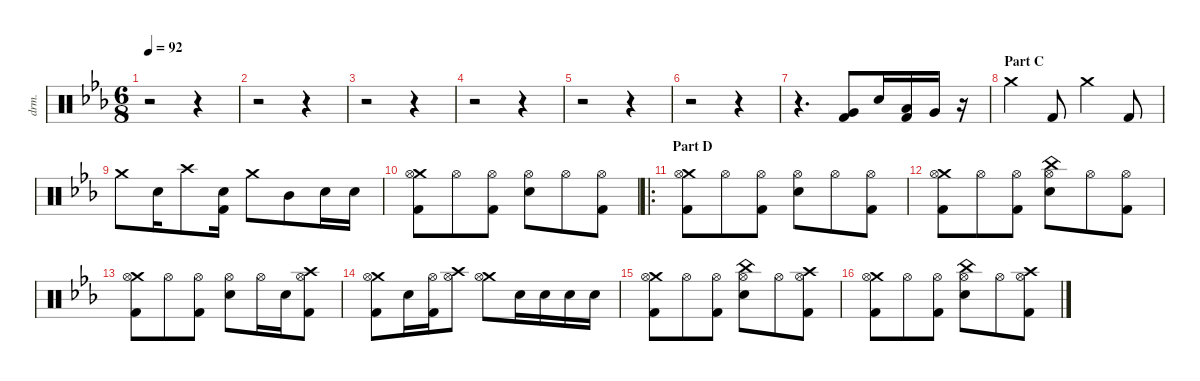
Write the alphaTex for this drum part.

\defaultSystemsLayout 4
\hideDynamics
\bracketExtendMode nobrackets
\track ("Drums - Martin Mendez" "drm.") {instrument percussion}
\staff {score}
\articulation defaults
\ts (6 8)
\tempo 92
\clef neutral
\ks cminor
r.2{dy f} r.4 |
r.2 r.4 |
r.2 r.4 |
r.2 r.4 |
r.2 r.4 |
r.2 r.4 |
r.4{d} ("Very Low Tom (hit)"{acc forcenatural} "Kick (hit) 2"{acc forcenatural}).8 "Snare (hit) 2"{acc forcenatural}.16 ("Low Tom (hit)"{acc forcenatural} "Kick (hit) 2"{acc forcenatural}).16 "Very Low Tom (hit)"{acc forcenatural}.16 r.16 |
\section ("" "Part C")
"Crash medium (hit)"{acc forcenatural}.4 "Kick (hit) 2"{acc forcenatural}.8 "Crash medium (hit)"{acc forcenatural}.4 "Kick (hit) 2"{acc forcenatural}.8 |
"Crash medium (hit)"{acc forcenatural}.8 "Snare (hit) 2"{acc forcenatural}.16 "Crash high (hit)"{acc forcenatural}.8 ("Snare (hit) 2"{acc forcenatural} "Kick (hit) 2"{acc forcenatural}).16 "Crash medium (hit)"{acc forcenatural}.8 "Mid Tom (hit)"{acc forcenatural}.8 "Snare (hit) 2"{acc forcenatural}.16 "Snare (hit) 2"{acc forcenatural}.16 |
("Crash medium (hit)"{acc forcenatural} "Hi-Hat (open)"{acc forcenatural} "Kick (hit) 2"{acc forcenatural}).8 "Hi-Hat (open)"{acc forcenatural}.8 ("Hi-Hat (open)"{acc forcenatural} "Kick (hit) 2"{acc forcenatural}).8 ("Hi-Hat (open)"{acc forcenatural} "Snare (hit) 2"{acc forcenatural}).8 "Hi-Hat (open)"{acc forcenatural}.8 ("Hi-Hat (open)"{acc forcenatural} "Kick (hit) 2"{acc forcenatural}).8 |
\ro
\section ("" "Part D")
("Crash medium (hit)"{acc forcenatural} "Hi-Hat (open)"{acc forcenatural} "Kick (hit) 2"{acc forcenatural}).8 "Hi-Hat (open)"{acc forcenatural}.8 ("Hi-Hat (open)"{acc forcenatural} "Kick (hit) 2"{acc forcenatural}).8 ("Hi-Hat (open)"{acc forcenatural} "Snare (hit) 2"{acc forcenatural}).8 "Hi-Hat (open)"{acc forcenatural}.8 ("Hi-Hat (open)"{acc forcenatural} "Kick (hit) 2"{acc forcenatural}).8 |
("Crash medium (hit)"{acc forcenatural} "Hi-Hat (open)"{acc forcenatural} "Kick (hit) 2"{acc forcenatural}).8 "Hi-Hat (open)"{acc forcenatural}.8 ("Hi-Hat (open)"{acc forcenatural} "Kick (hit) 2"{acc forcenatural}).8 ("China (hit)"{acc forcenatural} "Hi-Hat (open)"{acc forcenatural} "Snare (hit) 2"{acc forcenatural}).8 "Hi-Hat (open)"{acc forcenatural}.8 ("Hi-Hat (open)"{acc forcenatural} "Kick (hit) 2"{acc forcenatural}).8 |
("Crash medium (hit)"{acc forcenatural} "Hi-Hat (open)"{acc forcenatural} "Kick (hit) 2"{acc forcenatural}).8 "Hi-Hat (open)"{acc forcenatural}.8 ("Hi-Hat (open)"{acc forcenatural} "Kick (hit) 2"{acc forcenatural}).8 ("Hi-Hat (open)"{acc forcenatural} "Snare (hit) 2"{acc forcenatural}).8 "Hi-Hat (open)"{acc forcenatural}.16 "Snare (hit) 2"{acc forcenatural}.16 ("Crash high (hit)"{acc forcenatural} "Hi-Hat (open)"{acc forcenatural} "Kick (hit) 2"{acc forcenatural}).8 |
("Crash medium (hit)"{acc forcenatural} "Hi-Hat (open)"{acc forcenatural} "Kick (hit) 2"{acc forcenatural}).8 "Snare (hit) 2"{acc forcenatural}.16 ("Hi-Hat (open)"{acc forcenatural} "Kick (hit) 2"{acc forcenatural}).16 ("Crash high (hit)"{acc forcenatural} "Hi-Hat (open)"{acc forcenatural}).8 ("Crash medium (hit)"{acc forcenatural} "Hi-Hat (open)"{acc forcenatural}).8 "Snare (hit) 2"{acc forcenatural}.16 "Snare (hit) 2"{acc forcenatural}.16 "Snare (hit) 2"{acc forcenatural}.16 "Snare (hit) 2"{acc forcenatural}.16 |
("Crash medium (hit)"{acc forcenatural} "Hi-Hat (open)"{acc forcenatural} "Kick (hit) 2"{acc forcenatural}).8 "Hi-Hat (open)"{acc forcenatural}.8 ("Hi-Hat (open)"{acc forcenatural} "Kick (hit) 2"{acc forcenatural}).8 ("China (hit)"{acc forcenatural} "Hi-Hat (open)"{acc forcenatural} "Snare (hit) 2"{acc forcenatural}).8 "Hi-Hat (open)"{acc forcenatural}.8 ("Crash high (hit)"{acc forcenatural} "Hi-Hat (open)"{acc forcenatural} "Kick (hit) 2"{acc forcenatural}).8 |
("Crash medium (hit)"{acc forcenatural} "Hi-Hat (open)"{acc forcenatural} "Kick (hit) 2"{acc forcenatural}).8 "Hi-Hat (open)"{acc forcenatural}.8 ("Hi-Hat (open)"{acc forcenatural} "Kick (hit) 2"{acc forcenatural}).8 ("China (hit)"{acc forcenatural} "Hi-Hat (open)"{acc forcenatural} "Snare (hit) 2"{acc forcenatural}).8 "Hi-Hat (open)"{acc forcenatural}.8 ("Crash high (hit)"{acc forcenatural} "Hi-Hat (open)"{acc forcenatural} "Kick (hit) 2"{acc forcenatural}).8
